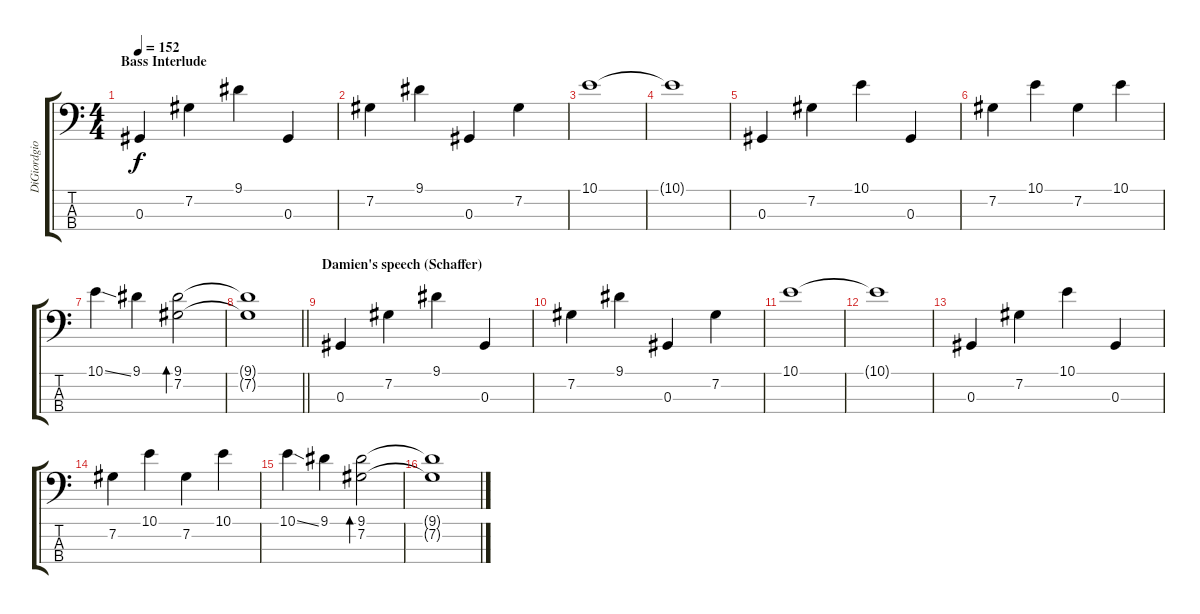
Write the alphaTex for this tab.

\track ("DiGiordgio" "DiGiordgio") {instrument slapbass2}
\staff {score tabs}
\tuning (Gb2 Db2 Ab1 Eb1) {hide}
\ts (4 4)
\section ("" "Bass Interlude")
\tempo 152
\clef f4
\ks c
0.3.4{dy f} 7.2.4 9.1.4 0.3.4 |
7.2.4 9.1.4 0.3.4 7.2.4 |
10.1.1 |
10.1{t}.1 |
0.3.4 7.2.4 10.1.4 0.3.4 |
7.2.4 10.1.4 7.2.4 10.1.4 |
10.1{ss}.4 9.1.4 (9.1 7.2).2{bd 120} |
\barLineRight lightlight
(9.1{t} 7.2{t}).1 |
\section ("" "Damien's speech (Schaffer)")
0.3.4 7.2.4 9.1.4 0.3.4 |
7.2.4 9.1.4 0.3.4 7.2.4 |
10.1.1 |
10.1{t}.1 |
0.3.4 7.2.4 10.1.4 0.3.4 |
7.2.4 10.1.4 7.2.4 10.1.4 |
10.1{ss}.4 9.1.4 (9.1 7.2).2{bd 120} |
(9.1{t} 7.2{t}).1
